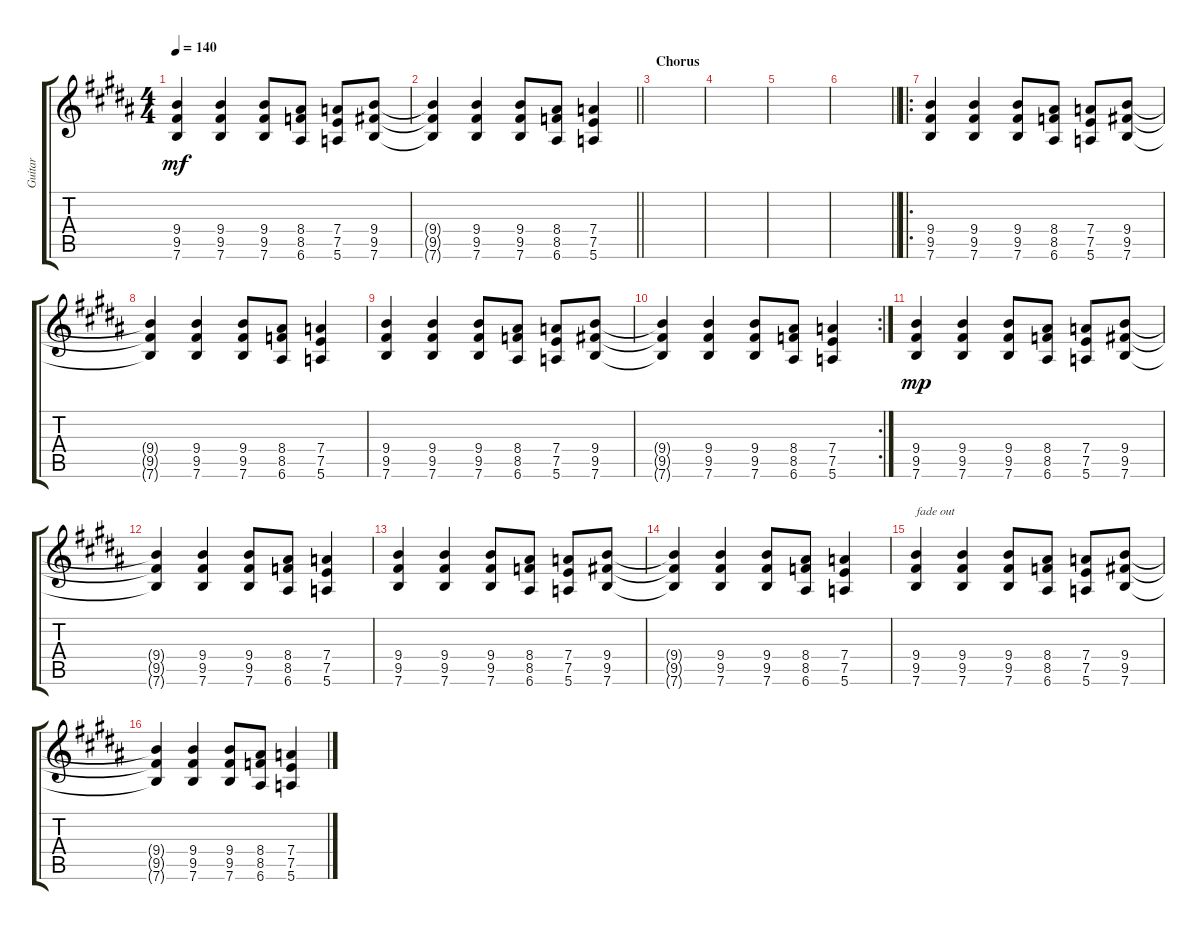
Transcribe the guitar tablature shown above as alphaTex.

\track ("Guitar" "Guitar") {instrument overdrivenguitar bank 255}
\staff {score tabs}
\tuning (E4 B3 G3 D3 A2 E2) {hide}
\ts (4 4)
\tempo 140
\clef g2
\ks b
(9.4 9.5 7.6).4{dy mf} (9.4 9.5 7.6).4 (9.4 9.5 7.6).8 (8.4 8.5 6.6).8 (7.4 7.5 5.6).8 (9.4 9.5 7.6).8 |
\barLineRight lightlight
(9.4{t} 9.5{t} 7.6{t}).4 (9.4 9.5 7.6).4 (9.4 9.5 7.6).8 (8.4 8.5 6.6).8 (7.4 7.5 5.6).4 |
\section ("" "Chorus")
|
|
|
\barLineRight lightlight
|
\ro
(9.4 9.5 7.6).4 (9.4 9.5 7.6).4 (9.4 9.5 7.6).8 (8.4 8.5 6.6).8 (7.4 7.5 5.6).8 (9.4 9.5 7.6).8 |
(9.4{t} 9.5{t} 7.6{t}).4 (9.4 9.5 7.6).4 (9.4 9.5 7.6).8 (8.4 8.5 6.6).8 (7.4 7.5 5.6).4 |
(9.4 9.5 7.6).4 (9.4 9.5 7.6).4 (9.4 9.5 7.6).8 (8.4 8.5 6.6).8 (7.4 7.5 5.6).8 (9.4 9.5 7.6).8 |
\rc 2
(9.4{t} 9.5{t} 7.6{t}).4 (9.4 9.5 7.6).4 (9.4 9.5 7.6).8 (8.4 8.5 6.6).8 (7.4 7.5 5.6).4 |
(9.4 9.5 7.6).4{dy mp} (9.4 9.5 7.6).4 (9.4 9.5 7.6).8 (8.4 8.5 6.6).8 (7.4 7.5 5.6).8 (9.4 9.5 7.6).8 |
(9.4{t} 9.5{t} 7.6{t}).4 (9.4 9.5 7.6).4 (9.4 9.5 7.6).8 (8.4 8.5 6.6).8 (7.4 7.5 5.6).4 |
(9.4 9.5 7.6).4 (9.4 9.5 7.6).4 (9.4 9.5 7.6).8 (8.4 8.5 6.6).8 (7.4 7.5 5.6).8 (9.4 9.5 7.6).8 |
(9.4{t} 9.5{t} 7.6{t}).4 (9.4 9.5 7.6).4 (9.4 9.5 7.6).8 (8.4 8.5 6.6).8 (7.4 7.5 5.6).4 |
(9.4 9.5 7.6).4{txt "fade out" volume 13} (9.4 9.5 7.6).4 (9.4 9.5 7.6).8 (8.4 8.5 6.6).8 (7.4 7.5 5.6).8 (9.4 9.5 7.6).8 |
(9.4{t} 9.5{t} 7.6{t}).4 (9.4 9.5 7.6).4 (9.4 9.5 7.6).8 (8.4 8.5 6.6).8 (7.4 7.5 5.6).4
